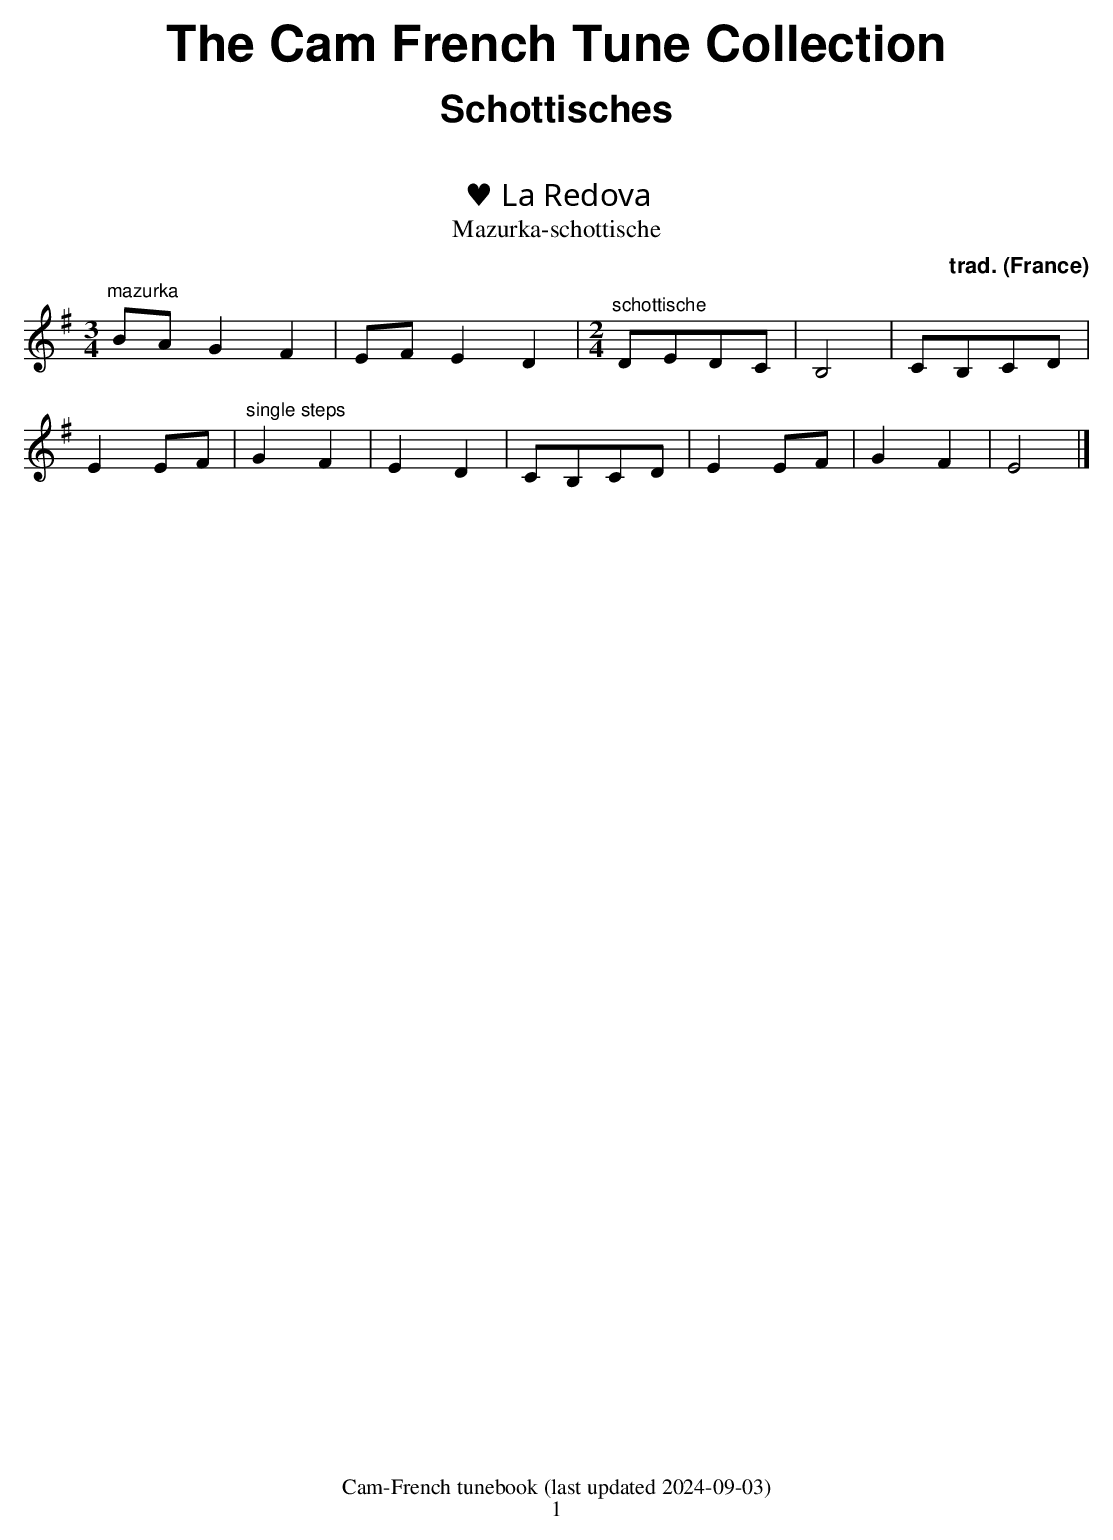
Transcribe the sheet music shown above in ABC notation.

X:1
O:France
T:♥ La Redova
T:Mazurka-schottische
C:trad.
O:France
M:3/4
L:1/8
Q:1/4=150
K:G
"^mazurka"BAG2F2 | EFE2D2 |[M:2/4]"^schottische"DEDC|B,4|CB,CD|
E2EF|"^single steps"G2F2|E2D2|CB,CD|E2EF|G2F2|E4|]
